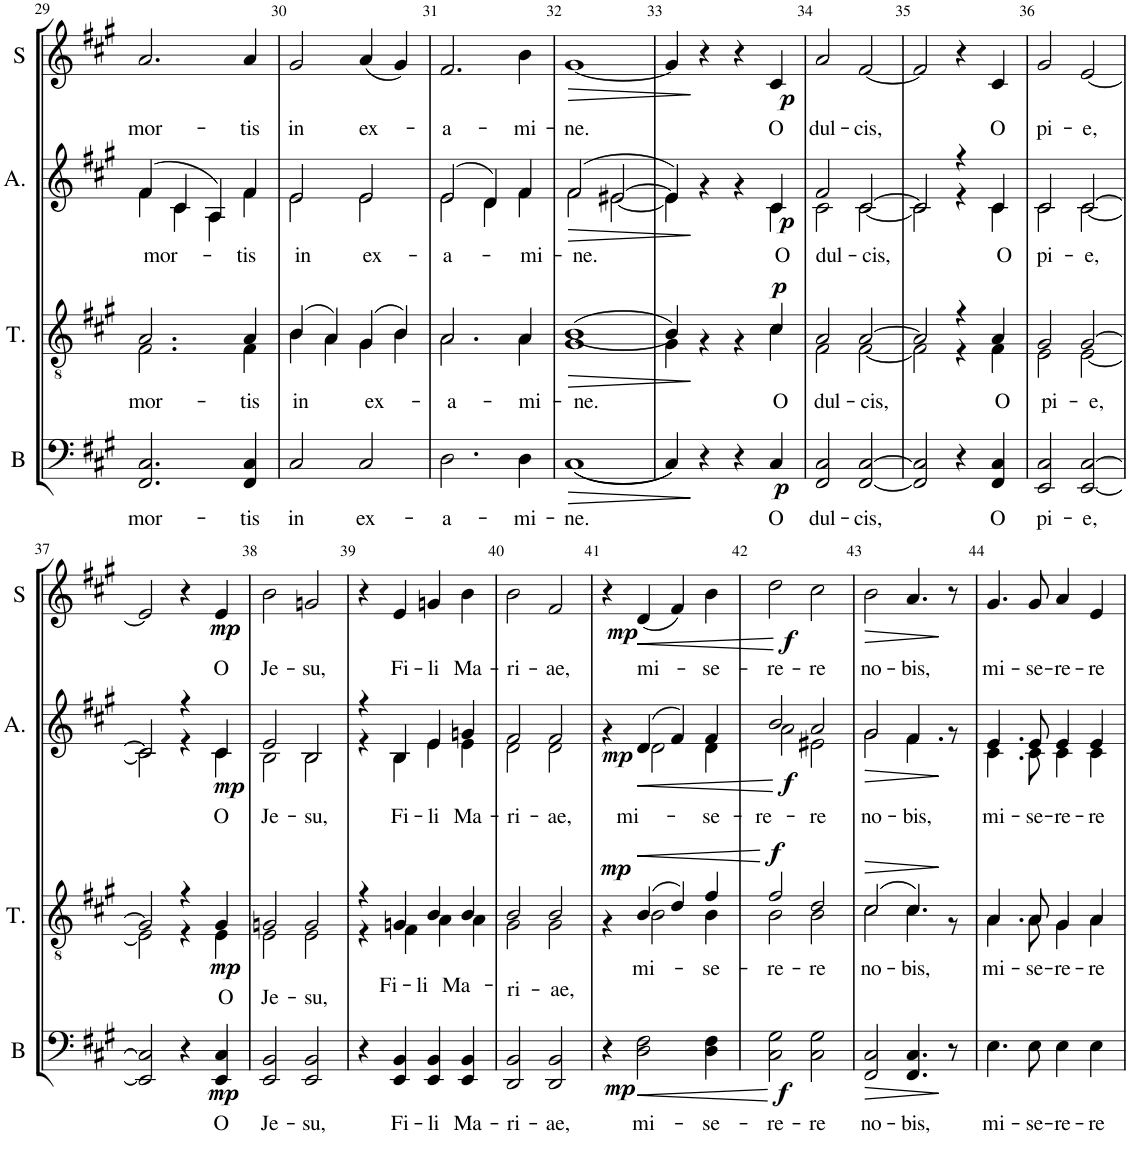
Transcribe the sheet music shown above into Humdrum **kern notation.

**kern	**text	**dynam	**kern	**text	**dynam	**kern	**text	**dynam	**kern	**text	**dynam
*part4	*part4	*part4	*part3	*part3	*part3	*part2	*part2	*part2	*part1	*part1	*part1
*staff4	*staff4	*staff4	*staff3	*staff3	*staff3	*staff2	*staff2	*staff2	*staff1	*staff1	*staff1
*I"Bassi	*	*	*I"Tenori	*	*	*I"Contralti	*	*	*I"Soprani	*	*
*I'B	*	*	*I'T.	*	*	*	*	*	*I'S	*	*
!!LO:PB:g=z
*clefF4	*	*	*clefGv2	*	*	*clefG2	*	*	*clefG2	*	*
*k[f#c#g#]	*	*	*k[f#c#g#]	*	*	*k[f#c#g#]	*	*	*k[f#c#g#]	*	*
*M4/4	*	*	*M4/4	*	*	*M4/4	*	*	*M4/4	*	*
=29	=29	=29	=29	=29	=29	=29	=29	=29	=29	=29	=29
!	!LO:LY:b	!	!	!LO:LY:b	!	!	!LO:LY:b	!	!	!LO:LY:b	!
*	*	*	*^	*	*	*^	*	*	*	*	*
2.FF#/ 2.C#/	mor-	.	2.A/	2.F#\	mor-	.	(4f#/	4f#\	mor-	.	2.a/	mor-	.
.	.	.	.	.	.	.	4c#/	4c#\	.	.	.	.	.
.	.	.	.	.	.	.	4A/)	4A\	.	.	.	.	.
!	!LO:LY:b	!	!	!	!LO:LY:b	!	!	!	!LO:LY:b	!	!	!LO:LY:b	!
4FF#/ 4C#/	-tis	.	4A/	4F#\	-tis	.	4f#/	4f#\	-tis	.	4a/	-tis	.
=30	=30	=30	=30	=30	=30	=30	=30	=30	=30	=30	=30	=30	=30
!	!LO:LY:b	!	!	!	!LO:LY:b	!	!	!	!LO:LY:b	!	!	!LO:LY:b	!
2C#/	in	.	(4B/	4B\	in	.	2e/	2e\	in	.	2g#/	in	.
.	.	.	4A/)	4A\	.	.	.	.	.	.	.	.	.
!	!LO:LY:b	!	!	!	!LO:LY:b	!	!	!	!LO:LY:b	!	!	!LO:LY:b	!
2C#/	ex-	.	(4G#/	4G#\	ex-	.	2e/	2e\	ex-	.	(4a/	ex-	.
.	.	.	4B/)	4B\	.	.	.	.	.	.	4g#/)	.	.
=31	=31	=31	=31	=31	=31	=31	=31	=31	=31	=31	=31	=31	=31
!	!LO:LY:b	!	!	!	!LO:LY:b	!	!	!	!LO:LY:b	!	!	!LO:LY:b	!
2.D\	-a-	.	2.A/	2.A\	-a-	.	(2e/	2e\	-a-	.	2.f#/	-a-	.
.	.	.	.	.	.	.	4d/)	4d\	.	.	.	.	.
!	!LO:LY:b	!	!	!	!LO:LY:b	!	!	!	!LO:LY:b	!	!	!LO:LY:b	!
4D\	-mi-	.	4A/	4A\	-mi-	.	4f#/	4f#\	-mi-	.	4b\	-mi-	.
=32	=32	=32	=32	=32	=32	=32	=32	=32	=32	=32	=32	=32	=32
!	!LO:LY:b	!LO:HP:b	!	!	!LO:LY:b	!LO:HP:b	!	!	!LO:LY:b	!LO:HP:b	!	!LO:LY:b	!LO:HP:b
((1C#	-ne.	>	([1B	1G#	-ne.	>	(2f#/	2f#\	-ne.	>	[1g#	-ne.	>
.	.	.	.	.	.	.	[2e#X/	[2e#\	.	.	.	.	.
=33	=33	=33	=33	=33	=33	=33	=33	=33	=33	=33	=33	=33	=33
4C#/))	.	.	4B/])	4G#\	.	.	4e#X/])	4e#X\]	.	.	4g#/]	.	.
4r	.	]	4ryy	4r	.	]	4ryy	4r	.	]	4r	.	]
4r	.	.	4ryy	4r	.	.	4ryy	4r	.	.	4r	.	.
!	!LO:LY:b	!LO:DY:b	!	!	!LO:LY:b	!LO:DY:a	!	!	!LO:LY:b	!LO:DY:b	!	!LO:LY:b	!LO:DY:b
4C#/	O	p	4c#/	4c#\	O	p	4c#/	4c#\	O	p	4c#/	O	p
=34	=34	=34	=34	=34	=34	=34	=34	=34	=34	=34	=34	=34	=34
!	!LO:LY:b	!	!	!	!LO:LY:b	!	!	!	!LO:LY:b	!	!	!LO:LY:b	!
2FF#/ 2C#/	dul-	.	2A/	2F#\	dul-	.	2f#/	2c#\	dul-	.	2a/	dul-	.
!	!LO:LY:b	!	!	!	!LO:LY:b	!	!	!	!LO:LY:b	!	!	!LO:LY:b	!
[2FF#/ [2C#/	-cis,	.	[2A/	[2F#\	-cis,	.	[2c#/	[2c#\	-cis,	.	[2f#/	-cis,	.
=35	=35	=35	=35	=35	=35	=35	=35	=35	=35	=35	=35	=35	=35
2FF#/] 2C#/]	.	.	2A/]	2F#\]	.	.	2c#/]	2c#\]	.	.	2f#/]	.	.
4r	.	.	4r	4r	.	.	4r	4r	.	.	4r	.	.
!	!LO:LY:b	!	!	!	!LO:LY:b	!	!	!	!LO:LY:b	!	!	!LO:LY:b	!
4FF#/ 4C#/	O	.	4A/	4F#\	O	.	4c#/	4c#\	O	.	4c#/	O	.
=36	=36	=36	=36	=36	=36	=36	=36	=36	=36	=36	=36	=36	=36
!	!LO:LY:b	!	!	!	!LO:LY:b	!	!	!	!LO:LY:b	!	!	!LO:LY:b	!
2EE/ 2C#/	pi-	.	2G#/	2E\	pi-	.	2c#/	2c#\	pi-	.	2g#/	pi-	.
!	!LO:LY:b	!	!	!	!LO:LY:b	!	!	!	!LO:LY:b	!	!	!LO:LY:b	!
[2EE/ [2C#/	-e,	.	[2G#/	[2E\	-e,	.	[2c#/	[2c#\	-e,	.	[2e/	-e,	.
!!LO:LB:g=z
=37	=37	=37	=37	=37	=37	=37	=37	=37	=37	=37	=37	=37	=37
2EE/] 2C#/]	.	.	2G#/]	2E\]	.	.	2c#/]	2c#\]	.	.	2e/]	.	.
4r	.	.	4r	4r	.	.	4r	4r	.	.	4r	.	.
!	!LO:LY:b	!LO:DY:b	!	!	!LO:LY:b	!LO:DY:b	!	!	!LO:LY:b	!LO:DY:b	!	!LO:LY:b	!LO:DY:b
4EE/ 4C#/	O	mp	4G#/	4E\	O	mp	4c#/	4c#\	O	mp	4e/	O	mp
=38	=38	=38	=38	=38	=38	=38	=38	=38	=38	=38	=38	=38	=38
!	!LO:LY:b	!	!	!	!LO:LY:b	!	!	!	!LO:LY:b	!	!	!LO:LY:b	!
2EE/ 2BB/	Je-	.	2Gn/	2E\	Je-	.	2e/	2B\	Je-	.	2b\	Je-	.
!	!LO:LY:b	!	!	!	!LO:LY:b	!	!	!	!LO:LY:b	!	!	!LO:LY:b	!
2EE/ 2BB/	-su,	.	2G/	2E\	-su,	.	2B/	2B\	-su,	.	2gn/	-su,	.
=39	=39	=39	=39	=39	=39	=39	=39	=39	=39	=39	=39	=39	=39
4r	.	.	4r	4r	.	.	4r	4r	.	.	4r	.	.
!	!LO:LY:b	!	!	!	!LO:LY:b	!	!	!	!LO:LY:b	!	!	!LO:LY:b	!
4EE/ 4BB/	Fi-	.	4Gn/	4F#\	Fi-	.	4B/	4B\	Fi-	.	4e/	Fi-	.
!	!LO:LY:b	!	!	!	!LO:LY:b	!	!	!	!LO:LY:b	!	!	!LO:LY:b	!
4EE/ 4BB/	-li	.	4B/	4A\	-li	.	4e/	4e\	-li	.	4gn/	-li	.
!	!LO:LY:b	!	!	!	!LO:LY:b	!	!	!	!LO:LY:b	!	!	!LO:LY:b	!
4EE/ 4BB/	Ma-	.	4B/	4A\	Ma-	.	4gn/	4e\	Ma-	.	4b\	Ma-	.
=40	=40	=40	=40	=40	=40	=40	=40	=40	=40	=40	=40	=40	=40
!	!LO:LY:b	!	!	!	!LO:LY:b	!	!	!	!LO:LY:b	!	!	!LO:LY:b	!
2DD/ 2BB/	-ri-	.	2B/	2G#\	-ri-	.	2f#/	2d\	-ri-	.	2b\	-ri-	.
!	!LO:LY:b	!	!	!	!LO:LY:b	!	!	!	!LO:LY:b	!	!	!LO:LY:b	!
2DD/ 2BB/	-ae,	.	2B/	2G#\	-ae,	.	2f#/	2d\	-ae,	.	2f#/	-ae,	.
=41	=41	=41	=41	=41	=41	=41	=41	=41	=41	=41	=41	=41	=41
!	!	!LO:DY:b	!	!	!	!LO:DY:a	!	!	!	!LO:DY:b	!	!	!LO:DY:b
4r	.	mp	4ryy	4r	.	mp	4ryy	4r	.	mp	4r	.	mp
!	!LO:LY:b	!LO:HP:b	!	!	!LO:LY:b	!LO:HP:b	!	!	!LO:LY:b	!LO:HP:b	!	!LO:LY:b	!LO:HP:b
2D\ 2F#\	mi-	<	(4B/	2B\	mi-	<	(4d/	2d\	mi-	<	(4d/	mi-	<
.	.	.	4d/)	.	.	.	4f#/)	.	.	.	4f#/)	.	.
!	!LO:LY:b	!	!	!	!LO:LY:b	!	!	!	!LO:LY:b	!	!	!LO:LY:b	!
4D\ 4F#\	-se-	.	4f#/	4B\	-se-	.	4f#/	4d\	-se-	.	4b\	-se-	.
*	*	*	*v	*v	*	*	*	*	*	*	*	*	*
*	*	*	*	*	*	*v	*v	*	*	*	*	*
.	.	[	.	.	[	.	.	[	.	.	[
=42	=42	=42	=42	=42	=42	=42	=42	=42	=42	=42	=42
!	!LO:LY:b	!LO:DY:b	!	!LO:LY:b	!LO:DY:a	!	!LO:LY:b	!LO:DY:b	!	!LO:LY:b	!LO:DY:b
*	*	*	*^	*	*	*^	*	*	*	*	*
2C#\ 2G#\	-re-	f	2f#/	2B\	-re-	f	2b/	2a\	-re-	f	2dd\	-re-	f
!	!LO:LY:b	!	!	!	!LO:LY:b	!	!	!	!LO:LY:b	!	!	!LO:LY:b	!
2C#\ 2G#\	-re	.	2d/	2B\	-re	.	2a/	2e#X\	-re	.	2cc#\	-re	.
=43	=43	=43	=43	=43	=43	=43	=43	=43	=43	=43	=43	=43	=43
!	!LO:LY:b	!LO:HP:b	!	!	!LO:LY:b	!LO:HP:b	!	!	!LO:LY:b	!LO:HP:b	!	!LO:LY:b	!LO:HP:b
2FF#/ 2C#/	no-	>	(2c#/	2c#\	no-	>	2g#/	2g#\	no-	>	2b\	no-	>
!	!LO:LY:b	!	!	!	!LO:LY:b	!	!	!	!LO:LY:b	!	!	!LO:LY:b	!
4.FF#/ 4.C#/	-bis,	.	4.c#/)	4.c#\	-bis,	.	4.f#/	4.f#\	-bis,	.	4.a/	-bis,	.
8r	.	]	8ryy	8r	.	]	8ryy	8r	.	]	8r	.	]
=44	=44	=44	=44	=44	=44	=44	=44	=44	=44	=44	=44	=44	=44
!	!LO:LY:b	!	!	!	!LO:LY:b	!	!	!	!LO:LY:b	!	!	!LO:LY:b	!
4.E\	mi-	.	4.A/	4.A\	mi-	.	4.e/	4.c#\	mi-	.	4.g#/	mi-	.
!	!LO:LY:b	!	!	!	!LO:LY:b	!	!	!	!LO:LY:b	!	!	!LO:LY:b	!
8E\	-se-	.	8A/	8A\	-se-	.	8e/	8c#\	-se-	.	8g#/	-se-	.
!	!LO:LY:b	!	!	!	!LO:LY:b	!	!	!	!LO:LY:b	!	!	!LO:LY:b	!
4E\	-re-	.	4G#/	4G#\	-re-	.	4e/	4c#\	-re-	.	4a/	-re-	.
!	!LO:LY:b	!	!	!	!LO:LY:b	!	!	!	!LO:LY:b	!	!	!LO:LY:b	!
4E\	-re	.	4A/	4A\	-re	.	4e/	4c#\	-re	.	4e/	-re	.
*	*	*	*v	*v	*	*	*	*	*	*	*	*	*
*	*	*	*	*	*	*v	*v	*	*	*	*	*
=	=	=	=	=	=	=	=	=	=	=	=
*-	*-	*-	*-	*-	*-	*-	*-	*-	*-	*-	*-
